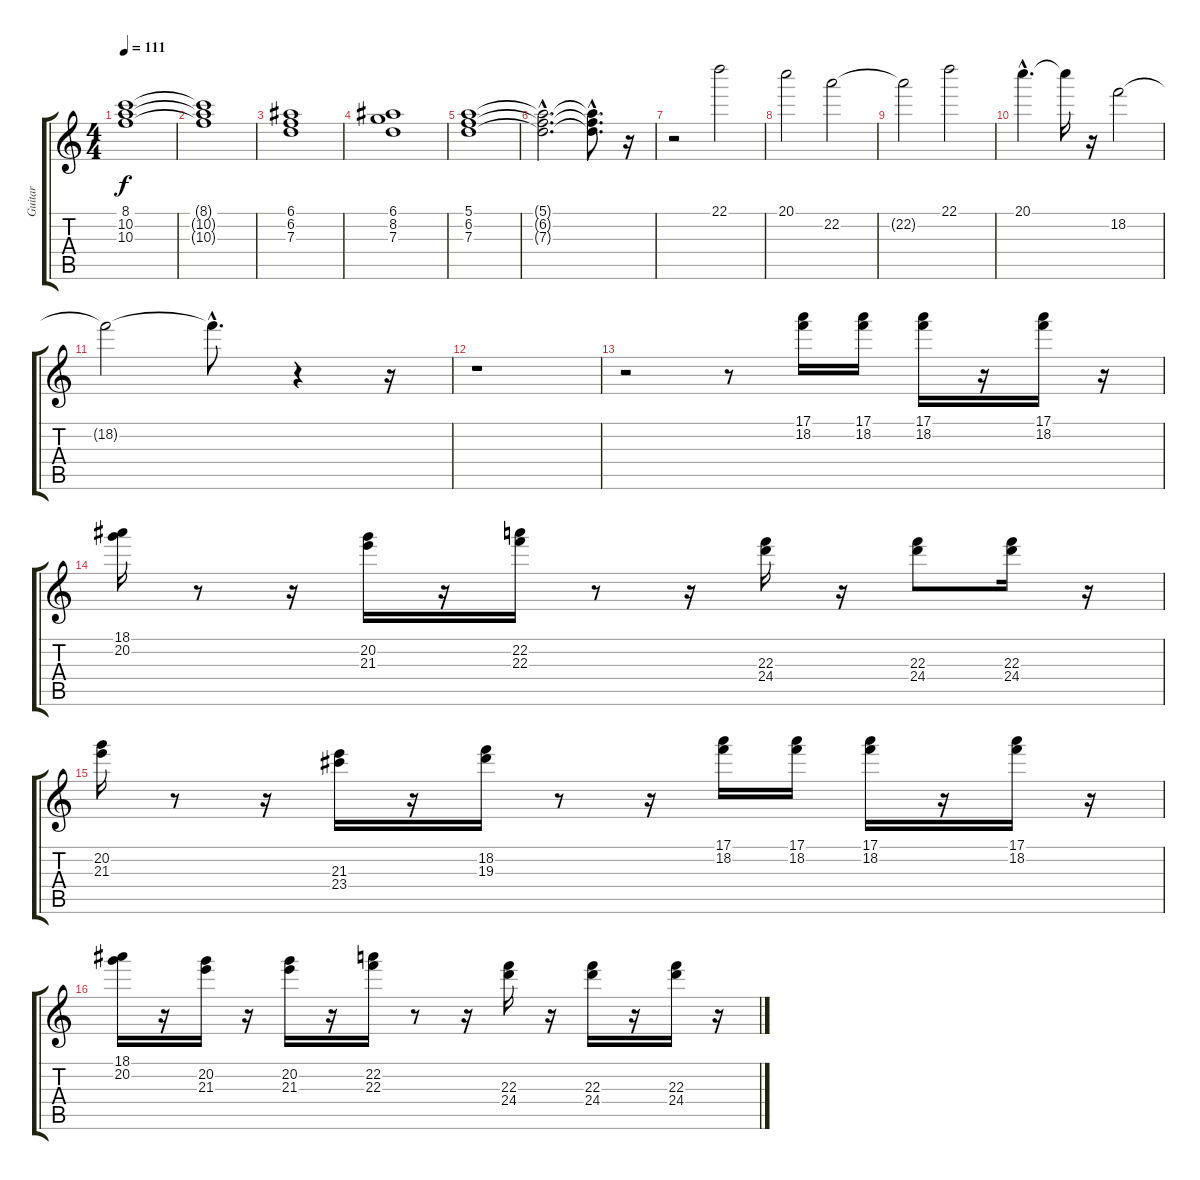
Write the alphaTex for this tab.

\track ("Guitar" "Guitar") {instrument acousticguitarsteel}
\staff {score tabs}
\tuning (E4 B3 G3 D3 A2 E2) {hide}
\ts (4 4)
\tempo 111
\clef g2
\ks c
(8.1 10.2 10.3).1{dy f} |
(8.1{t} 10.2{t} 10.3{t}).1 |
(6.1 6.2 7.3).1 |
(6.1 8.2 7.3).1 |
(5.1 6.2 7.3).1 |
(5.1{hac t} 6.2{hac t} 7.3{hac t}).2{d} (5.1{hac t} 6.2{hac t} 7.3{hac t}).8{d} r.16 |
r.2 22.1.2 |
20.1.2 22.2.2 |
22.2{t}.2 22.1.2 |
20.1{hac}.4{d} 20.1{t}.16 r.16 18.2.2 |
18.2{t}.2 18.2{hac t}.8{d} r.4 r.16 |
r.1 |
r.2 r.8 (17.1 18.2).16 (17.1 18.2).16 (17.1 18.2).16 r.16 (17.1 18.2).16 r.16 |
(18.1 20.2).16 r.8 r.16 (20.2 21.3).16 r.16 (22.2 22.3).16 r.8 r.16 (22.3 24.4).16 r.16 (22.3 24.4).8 (22.3 24.4).16 r.16 |
(20.2 21.3).16 r.8 r.16 (21.3 23.4).16 r.16 (18.2 19.3).16 r.8 r.16 (17.1 18.2).16 (17.1 18.2).16 (17.1 18.2).16 r.16 (17.1 18.2).16 r.16 |
(18.1 20.2).16 r.16 (20.2 21.3).16 r.16 (20.2 21.3).16 r.16 (22.2 22.3).16 r.8 r.16 (22.3 24.4).16 r.16 (22.3 24.4).16 r.16 (22.3 24.4).16 r.16
